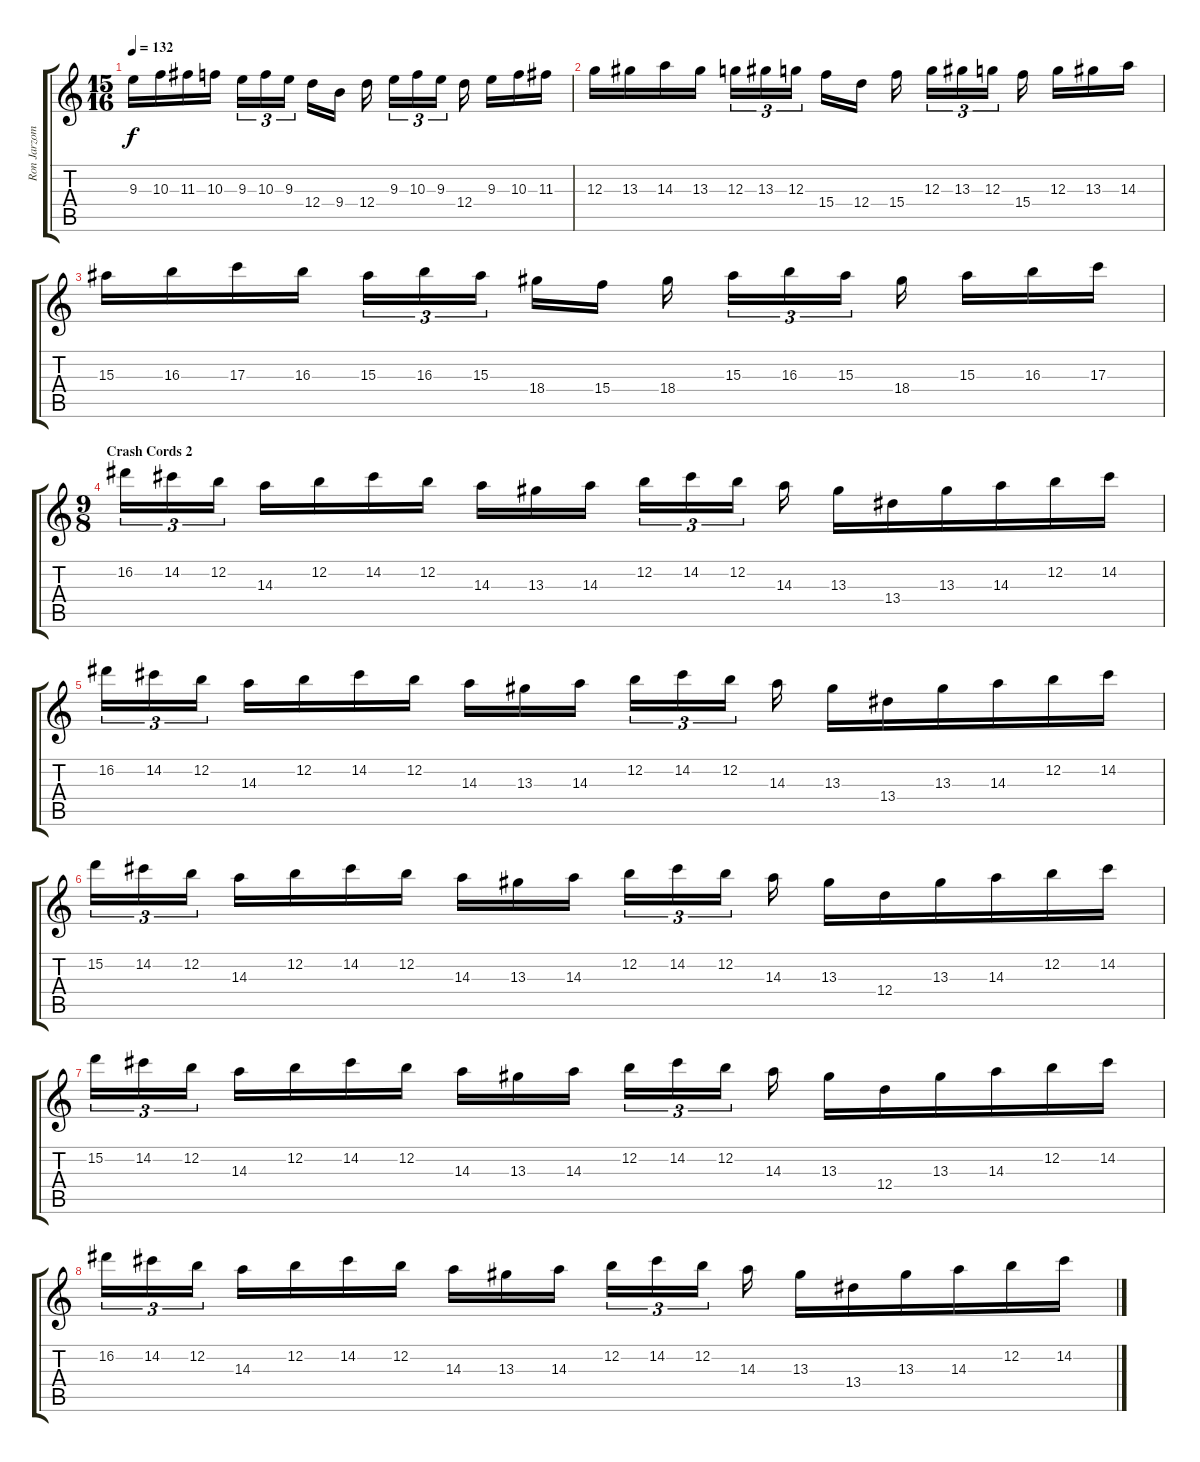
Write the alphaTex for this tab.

\track ("Ron Jarzombek" "Ron Jarzom") {instrument distortionguitar}
\staff {score tabs}
\tuning (E4 B3 G3 D3 A2 E2) {hide}
\ts (15 16)
\tempo 132
\clef g2
\ks c
9.3.16{dy f volume 14 balance 8} 10.3.16 11.3.16 10.3.16 9.3.16{tu (3 2)} 10.3.16{tu (3 2)} 9.3.16{tu (3 2)} 12.4.16 9.4.16 12.4.16 9.3.16{tu (3 2)} 10.3.16{tu (3 2)} 9.3.16{tu (3 2)} 12.4.16 9.3.16 10.3.16 11.3.16 |
12.3.16 13.3.16 14.3.16 13.3.16 12.3.16{tu (3 2)} 13.3.16{tu (3 2)} 12.3.16{tu (3 2)} 15.4.16 12.4.16 15.4.16 12.3.16{tu (3 2)} 13.3.16{tu (3 2)} 12.3.16{tu (3 2)} 15.4.16 12.3.16 13.3.16 14.3.16 |
15.3.16 16.3.16 17.3.16 16.3.16 15.3.16{tu (3 2)} 16.3.16{tu (3 2)} 15.3.16{tu (3 2)} 18.4.16 15.4.16 18.4.16 15.3.16{tu (3 2)} 16.3.16{tu (3 2)} 15.3.16{tu (3 2)} 18.4.16 15.3.16 16.3.16 17.3.16 |
\ts (9 8)
\section ("" "Crash Cords 2")
16.2.16{tu (3 2)} 14.2.16{tu (3 2)} 12.2.16{tu (3 2)} 14.3.16 12.2.16 14.2.16 12.2.16 14.3.16 13.3.16 14.3.16 12.2.16{tu (3 2)} 14.2.16{tu (3 2)} 12.2.16{tu (3 2)} 14.3.16 13.3.16 13.4.16 13.3.16 14.3.16 12.2.16 14.2.16 |
16.2.16{tu (3 2)} 14.2.16{tu (3 2)} 12.2.16{tu (3 2)} 14.3.16 12.2.16 14.2.16 12.2.16 14.3.16 13.3.16 14.3.16 12.2.16{tu (3 2)} 14.2.16{tu (3 2)} 12.2.16{tu (3 2)} 14.3.16 13.3.16 13.4.16 13.3.16 14.3.16 12.2.16 14.2.16 |
15.2.16{tu (3 2)} 14.2.16{tu (3 2)} 12.2.16{tu (3 2)} 14.3.16 12.2.16 14.2.16 12.2.16 14.3.16 13.3.16 14.3.16 12.2.16{tu (3 2)} 14.2.16{tu (3 2)} 12.2.16{tu (3 2)} 14.3.16 13.3.16 12.4.16 13.3.16 14.3.16 12.2.16 14.2.16 |
15.2.16{tu (3 2)} 14.2.16{tu (3 2)} 12.2.16{tu (3 2)} 14.3.16 12.2.16 14.2.16 12.2.16 14.3.16 13.3.16 14.3.16 12.2.16{tu (3 2)} 14.2.16{tu (3 2)} 12.2.16{tu (3 2)} 14.3.16 13.3.16 12.4.16 13.3.16 14.3.16 12.2.16 14.2.16 |
16.2.16{tu (3 2)} 14.2.16{tu (3 2)} 12.2.16{tu (3 2)} 14.3.16 12.2.16 14.2.16 12.2.16 14.3.16 13.3.16 14.3.16 12.2.16{tu (3 2)} 14.2.16{tu (3 2)} 12.2.16{tu (3 2)} 14.3.16 13.3.16 13.4.16 13.3.16 14.3.16 12.2.16 14.2.16
